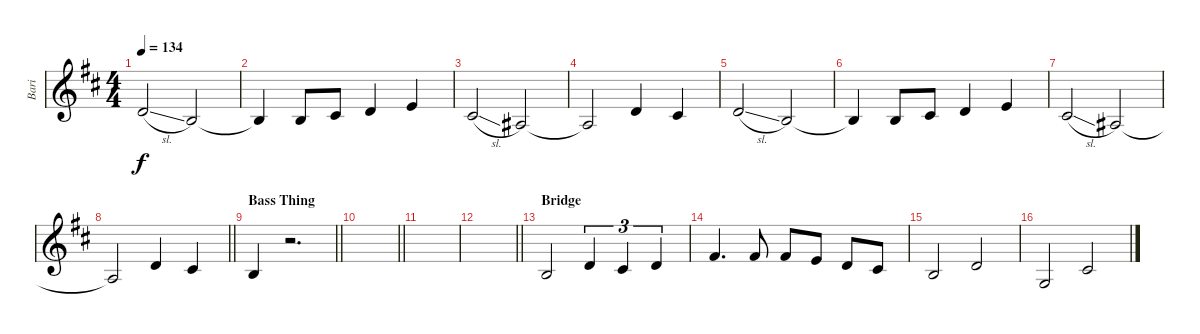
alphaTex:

\track ("Bari" "Bari") {instrument baritonesax}
\staff {score}
\tuning (E4 B3 G3 D3 A2 E2) {hide}
\ts (4 4)
\tempo 134
\clef g2
\ks bminor
3.2{sl}.2{dy f} 0.2.2 |
0.2{t}.4 0.2.8 2.2.8 3.2.4 0.1.4 |
11.4{sl}.2 8.4.2 |
8.4{t}.2 3.2.4 2.2.4 |
3.2{sl}.2 0.2.2 |
0.2{t}.4 0.2.8 2.2.8 3.2.4 0.1.4 |
11.4{sl}.2 8.4.2 |
\barLineRight lightlight
8.4{t}.2 3.2.4 2.2.4 |
\section ("" "Bass Thing")
\barLineRight lightlight
0.2.4 r.2{d} |
\barLineRight lightlight
|
|
\barLineRight lightlight
|
\section ("" "Bridge")
0.2.2{volume 16} 3.2.4{tu (3 2)} 2.2.4{tu (3 2)} 3.2.4{tu (3 2)} |
2.1.4{d} 2.1.8 2.1.8 0.1.8 3.2.8 2.2.8 |
0.2.2 3.2.2 |
0.3.2 2.2.2
